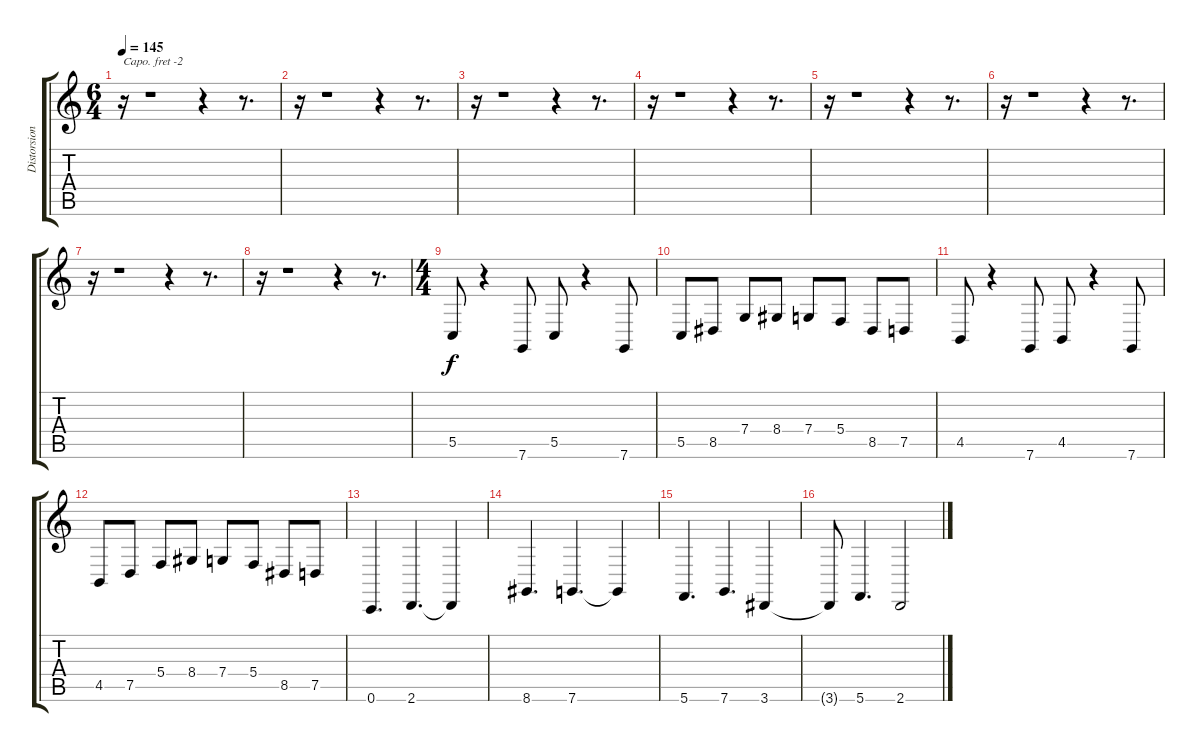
\track ("Distorsion Guitar" "Distorsion") {instrument acousticgrandpiano}
\staff {score tabs}
\capo -2
\tuning (E4 B3 G3 D3 A2 D2) {hide}
\ts (6 4)
\tempo 145
\clef g2
\ks c
r.16{dy f} r.1 r.4 r.8{d} |
r.16 r.1 r.4 r.8{d} |
r.16 r.1 r.4 r.8{d} |
r.16 r.1 r.4 r.8{d} |
r.16 r.1 r.4 r.8{d} |
r.16 r.1 r.4 r.8{d} |
r.16 r.1 r.4 r.8{d} |
r.16 r.1 r.4 r.8{d} |
\ts (4 4)
5.5.8 r.4 7.6.8 5.5.8 r.4 7.6.8 |
5.5.8 8.5.8 7.4.8 8.4.8 7.4.8 5.4.8 8.5.8 7.5.8 |
4.5.8 r.4 7.6.8 4.5.8 r.4 7.6.8 |
4.5.8 7.5.8 5.4.8 8.4.8 7.4.8 5.4.8 8.5.8 7.5.8 |
0.6.4{d} 2.6.4{d} 2.6{t}.4 |
8.6.4{d} 7.6.4{d} 7.6{t}.4 |
5.6.4{d} 7.6.4{d} 3.6.4 |
3.6{t}.8 5.6.4{d} 2.6.2
